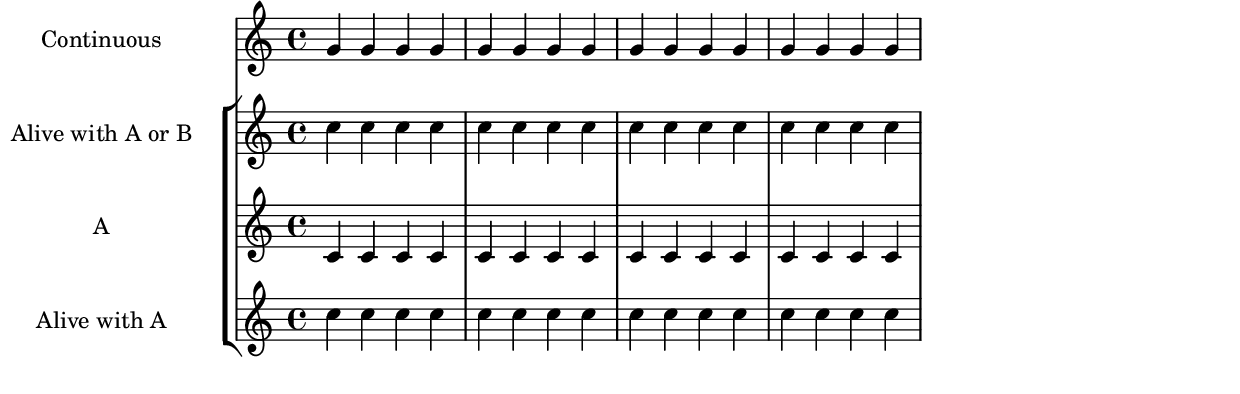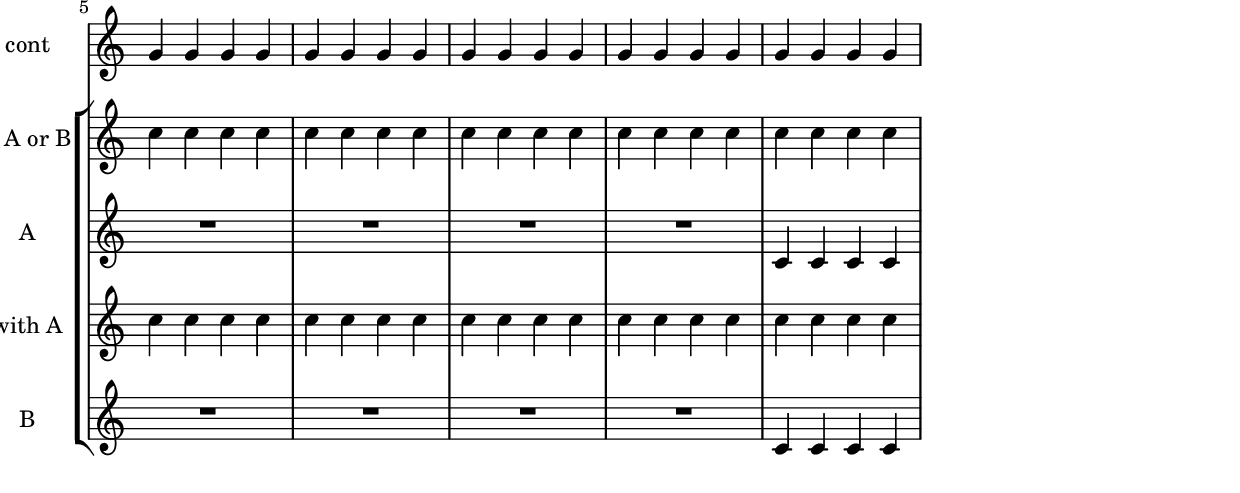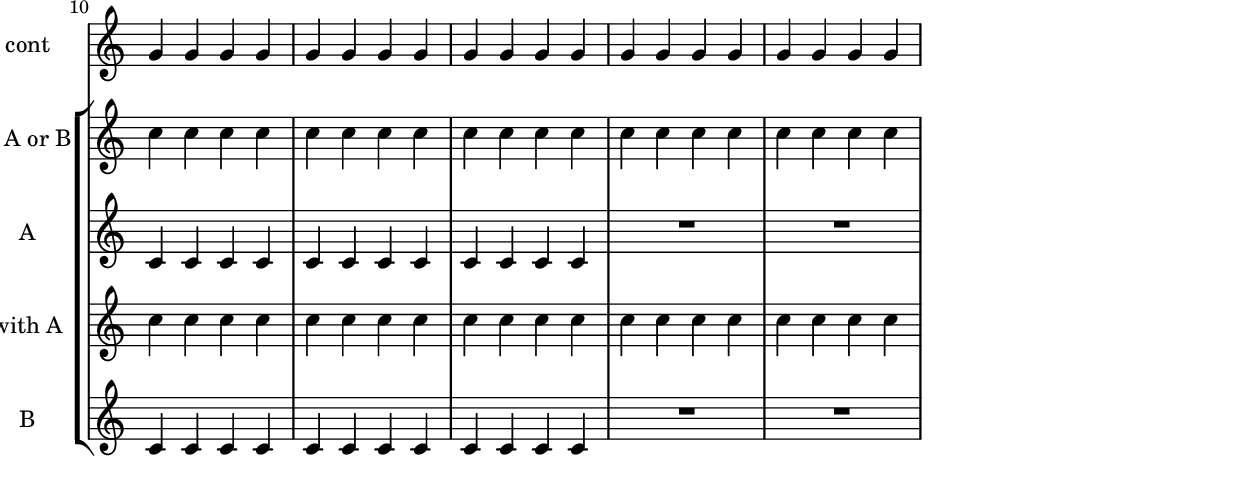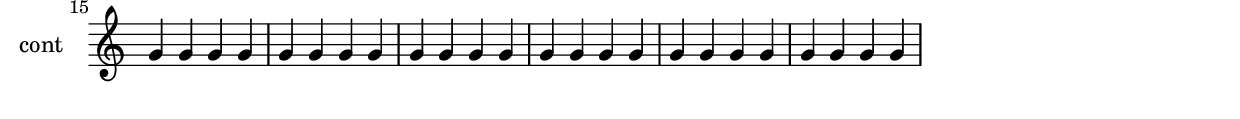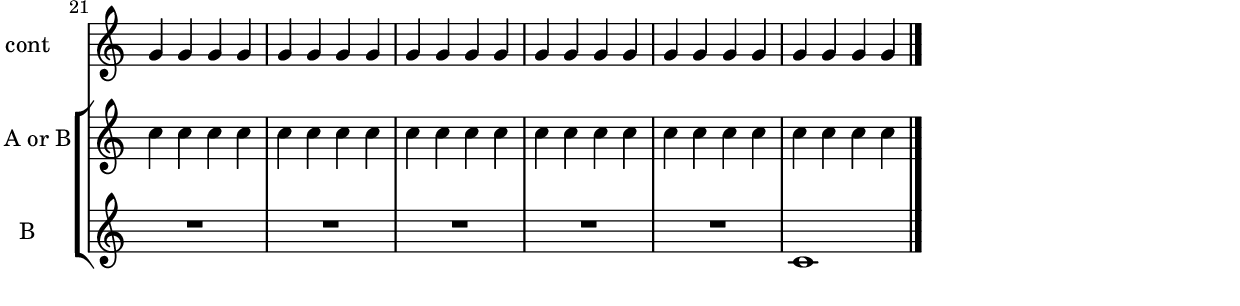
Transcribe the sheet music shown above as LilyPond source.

%% Generated by lilypond-book.py
%% Options: [exampleindent=10.16\mm,indent=0\mm,line-width=160\mm]
\include "lilypond-book-preamble.ly"


% ****************************************************************
% Start cut-&-pastable-section
% ****************************************************************



\paper {
  indent = 0\mm
  line-width = 160\mm
  % offset the left padding, also add 1mm as lilypond creates cropped
  % images with a little space on the right
  line-width = #(- line-width (* mm  3.000000) (* mm 1))
}

\layout {
  
}





% ****************************************************************
% ly snippet:
% ****************************************************************
\sourcefilename "/home/karlin/lilypond-git/input/regression/remove-layer-symbol.ly"
\sourcefileline 0
\version "2.19.48"

\header {
  texidoc = "The @code{VerticalAxisGroup.remove-layer} property
  can be used to keep staves alive with reference to other staves
  in the @code{Keep_alive_together_engraver} group."
}

\layout {
  indent = 40\mm
  short-indent = 15\mm
}

\score {
  <<
    \new Staff \with {
      instrumentName = "Continuous"
      shortInstrumentName = "cont"
    } { \repeat unfold 104 g'4 \bar "|." }
    \new StaffGroup \with {
      \consists Keep_alive_together_engraver
    } <<
      \new Staff \with {
        keepAliveInterfaces = #'()
        instrumentName = \markup \center-column { "Alive with A or B" }
        shortInstrumentName = "with A or B"
        \override VerticalAxisGroup.remove-empty = ##t
        \override VerticalAxisGroup.remove-first = ##t
        \override VerticalAxisGroup.remove-layer = #'any
      } { \repeat unfold 104 c''4 }
      \new Staff \with {
        instrumentName = "A"
        shortInstrumentName = "A"
        \override VerticalAxisGroup.remove-empty = ##t
        \override VerticalAxisGroup.remove-first = ##t
        \override VerticalAxisGroup.remove-layer = ##f
      } {
        \repeat unfold 16 c'4
        R1*4
        \repeat unfold 16 c'4
        R1*14
      }
      \new Staff \with {
        keepAliveInterfaces = #'()
        instrumentName = \markup \center-column { "Alive with A" }
        shortInstrumentName = "with A"
        \override VerticalAxisGroup.remove-empty = ##t
        \override VerticalAxisGroup.remove-first = ##t
        \override VerticalAxisGroup.remove-layer = #'above
      } { \repeat unfold 104 c''4 }
      \new Staff \with {
        instrumentName = "B"
        shortInstrumentName = "B"
        \override VerticalAxisGroup.remove-empty = ##t
        \override VerticalAxisGroup.remove-first = ##t
        \override VerticalAxisGroup.remove-layer = ##f
      } {
        R1*8
        \repeat unfold 16 c'4
        R1*13
        c'1
      }
    >>
  >>
}



% ****************************************************************
% end ly snippet
% ****************************************************************
